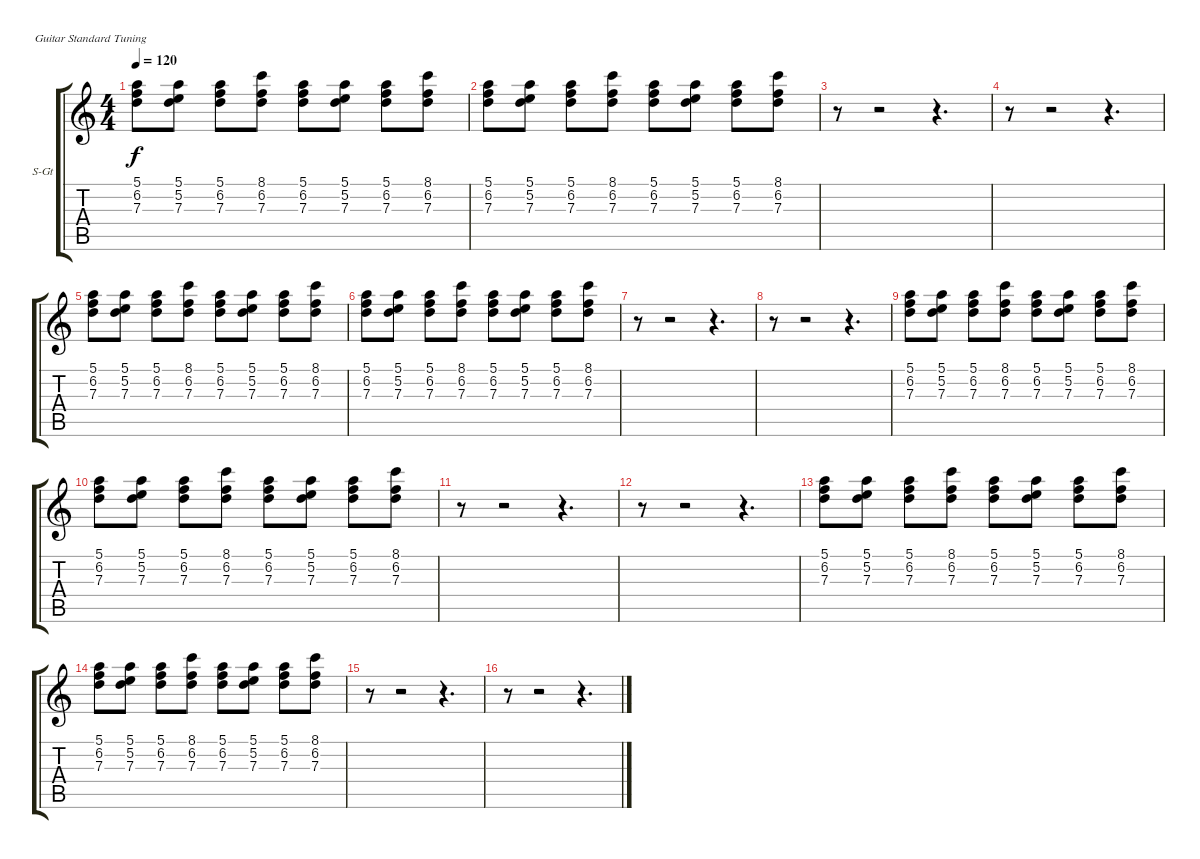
\bracketExtendMode groupsimilarinstruments
\firstSystemTrackNameOrientation horizontal
\otherSystemsTrackNameOrientation horizontal
\track ("Гитара 2" "S-Gt") {instrument acousticguitarsteel}
\staff {score tabs}
\tuning (E4 B3 G3 D3 A2 E2)
\ts (4 4)
\tempo 120
\clef g2
\ks c
(5.1 6.2 7.3).8{dy f} (5.1 5.2 7.3).8 (5.1 6.2 7.3).8 (8.1 6.2 7.3).8 (5.1 6.2 7.3).8 (5.1 5.2 7.3).8 (5.1 6.2 7.3).8 (8.1 6.2 7.3).8 |
(5.1 6.2 7.3).8 (5.1 5.2 7.3).8 (5.1 6.2 7.3).8 (8.1 6.2 7.3).8 (5.1 6.2 7.3).8 (5.1 5.2 7.3).8 (5.1 6.2 7.3).8 (8.1 6.2 7.3).8 |
r.8 r.2 r.4{d} |
r.8 r.2 r.4{d} |
(5.1 6.2 7.3).8 (5.1 5.2 7.3).8 (5.1 6.2 7.3).8 (8.1 6.2 7.3).8 (5.1 6.2 7.3).8 (5.1 5.2 7.3).8 (5.1 6.2 7.3).8 (8.1 6.2 7.3).8 |
(5.1 6.2 7.3).8 (5.1 5.2 7.3).8 (5.1 6.2 7.3).8 (8.1 6.2 7.3).8 (5.1 6.2 7.3).8 (5.1 5.2 7.3).8 (5.1 6.2 7.3).8 (8.1 6.2 7.3).8 |
r.8 r.2 r.4{d} |
r.8 r.2 r.4{d} |
(5.1 6.2 7.3).8 (5.1 5.2 7.3).8 (5.1 6.2 7.3).8 (8.1 6.2 7.3).8 (5.1 6.2 7.3).8 (5.1 5.2 7.3).8 (5.1 6.2 7.3).8 (8.1 6.2 7.3).8 |
(5.1 6.2 7.3).8 (5.1 5.2 7.3).8 (5.1 6.2 7.3).8 (8.1 6.2 7.3).8 (5.1 6.2 7.3).8 (5.1 5.2 7.3).8 (5.1 6.2 7.3).8 (8.1 6.2 7.3).8 |
r.8 r.2 r.4{d} |
r.8 r.2 r.4{d} |
(5.1 6.2 7.3).8 (5.1 5.2 7.3).8 (5.1 6.2 7.3).8 (8.1 6.2 7.3).8 (5.1 6.2 7.3).8 (5.1 5.2 7.3).8 (5.1 6.2 7.3).8 (8.1 6.2 7.3).8 |
(5.1 6.2 7.3).8 (5.1 5.2 7.3).8 (5.1 6.2 7.3).8 (8.1 6.2 7.3).8 (5.1 6.2 7.3).8 (5.1 5.2 7.3).8 (5.1 6.2 7.3).8 (8.1 6.2 7.3).8 |
r.8 r.2 r.4{d} |
r.8 r.2 r.4{d}
